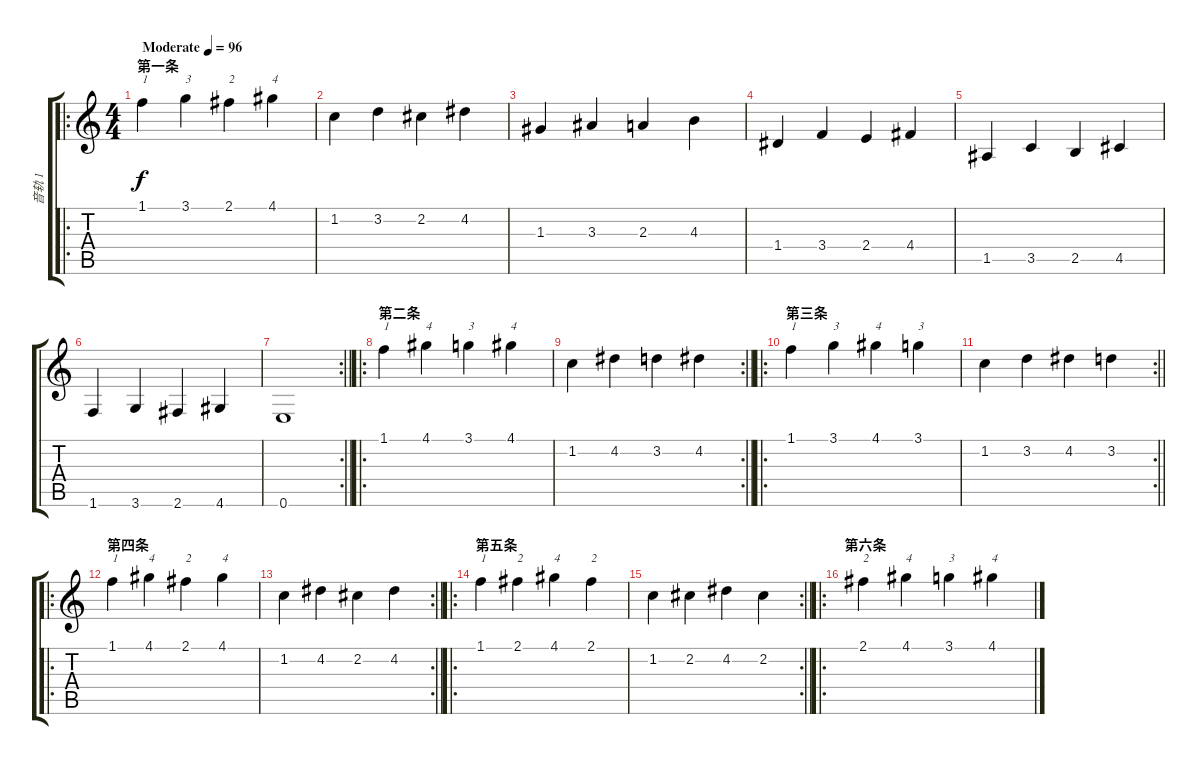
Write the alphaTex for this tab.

\track ("音轨 1" "音轨 1") {instrument acousticguitarsteel}
\staff {score tabs}
\tuning (E4 B3 G3 D3 A2 E2) {hide}
\ro
\ts (4 4)
\section ("" "第一条")
\tempo (96 "Moderate")
\clef g2
\ks c
1.1.4{txt "1" dy f instrument acousticguitarsteel} 3.1.4{txt "3"} 2.1.4{txt "2"} 4.1.4{txt "4"} |
1.2.4 3.2.4 2.2.4 4.2.4 |
1.3.4 3.3.4 2.3.4 4.3.4 |
1.4.4 3.4.4 2.4.4 4.4.4 |
1.5.4 3.5.4 2.5.4 4.5.4 |
1.6.4 3.6.4 2.6.4 4.6.4 |
\rc 2
\barLineRight lightlight
0.6.1 |
\ro
\section ("" "第二条")
1.1.4{txt "1"} 4.1.4{txt "4"} 3.1.4{txt "3"} 4.1.4{txt "4"} |
\rc 2
\barLineRight lightlight
1.2.4 4.2.4 3.2.4 4.2.4 |
\ro
\section ("" "第三条")
1.1.4{txt "1"} 3.1.4{txt "3"} 4.1.4{txt "4"} 3.1.4{txt "3"} |
\rc 2
\barLineRight lightlight
1.2.4 3.2.4 4.2.4 3.2.4 |
\ro
\section ("" "第四条")
1.1.4{txt "1"} 4.1.4{txt "4"} 2.1.4{txt "2"} 4.1.4{txt "4"} |
\rc 2
\barLineRight lightlight
1.2.4 4.2.4 2.2.4 4.2.4 |
\ro
\section ("" "第五条")
1.1.4{txt "1"} 2.1.4{txt "2"} 4.1.4{txt "4"} 2.1.4{txt "2"} |
\rc 2
\barLineRight lightlight
1.2.4 2.2.4 4.2.4 2.2.4 |
\ro
\section ("" "第六条")
2.1.4{txt "2"} 4.1.4{txt "4"} 3.1.4{txt "3"} 4.1.4{txt "4"}
